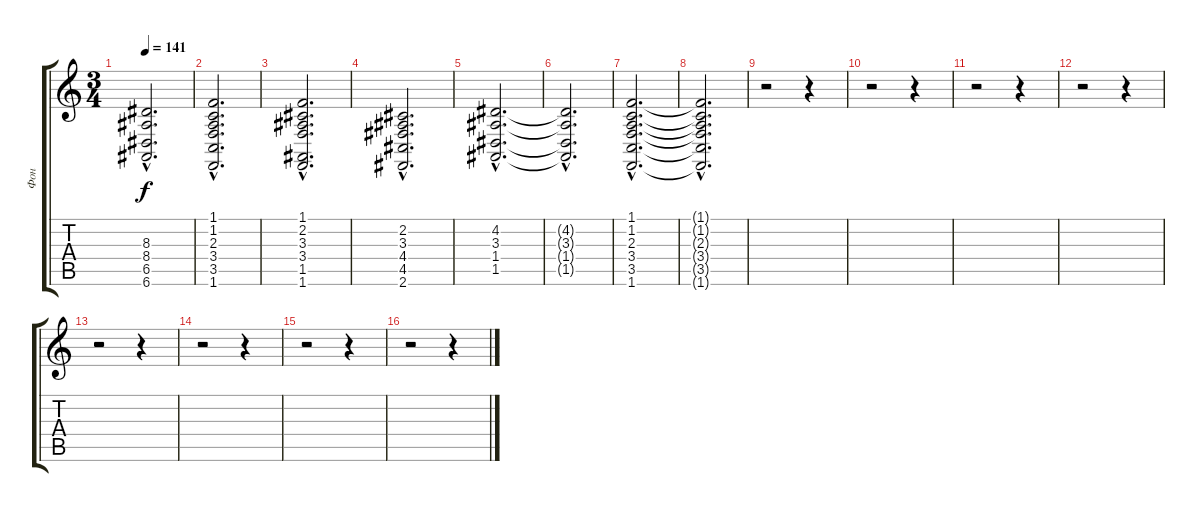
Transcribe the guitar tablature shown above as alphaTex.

\track ("Фон" "Фон") {instrument choiraahs}
\staff {score tabs}
\tuning (E4 B3 G3 D3 A2 E2) {hide}
\ts (3 4)
\tempo 141
\clef g2
\ks c
(8.3{hac} 8.4{hac} 6.5{hac} 6.6{hac}).2{d dy f} |
(1.1{hac} 1.2{hac} 2.3{hac} 3.4{hac} 3.5{hac} 1.6{hac}).2{d} |
(1.1{hac} 2.2{hac} 3.3{hac} 3.4{hac} 1.5{hac} 1.6{hac}).2{d} |
(2.2{hac} 3.3{hac} 4.4{hac} 4.5{hac} 2.6{hac}).2{d} |
(4.2{hac} 3.3{hac} 1.4{hac} 1.5{hac}).2{d} |
(4.2{hac t} 3.3{hac t} 1.4{hac t} 1.5{hac t}).2{d} |
(1.1{hac} 1.2{hac} 2.3{hac} 3.4{hac} 3.5{hac} 1.6{hac}).2{d} |
(1.1{hac t} 1.2{hac t} 2.3{hac t} 3.4{hac t} 3.5{hac t} 1.6{hac t}).2{d} |
r.2 r.4 |
r.2 r.4 |
r.2 r.4 |
r.2 r.4 |
r.2 r.4 |
r.2 r.4 |
r.2 r.4 |
r.2 r.4
